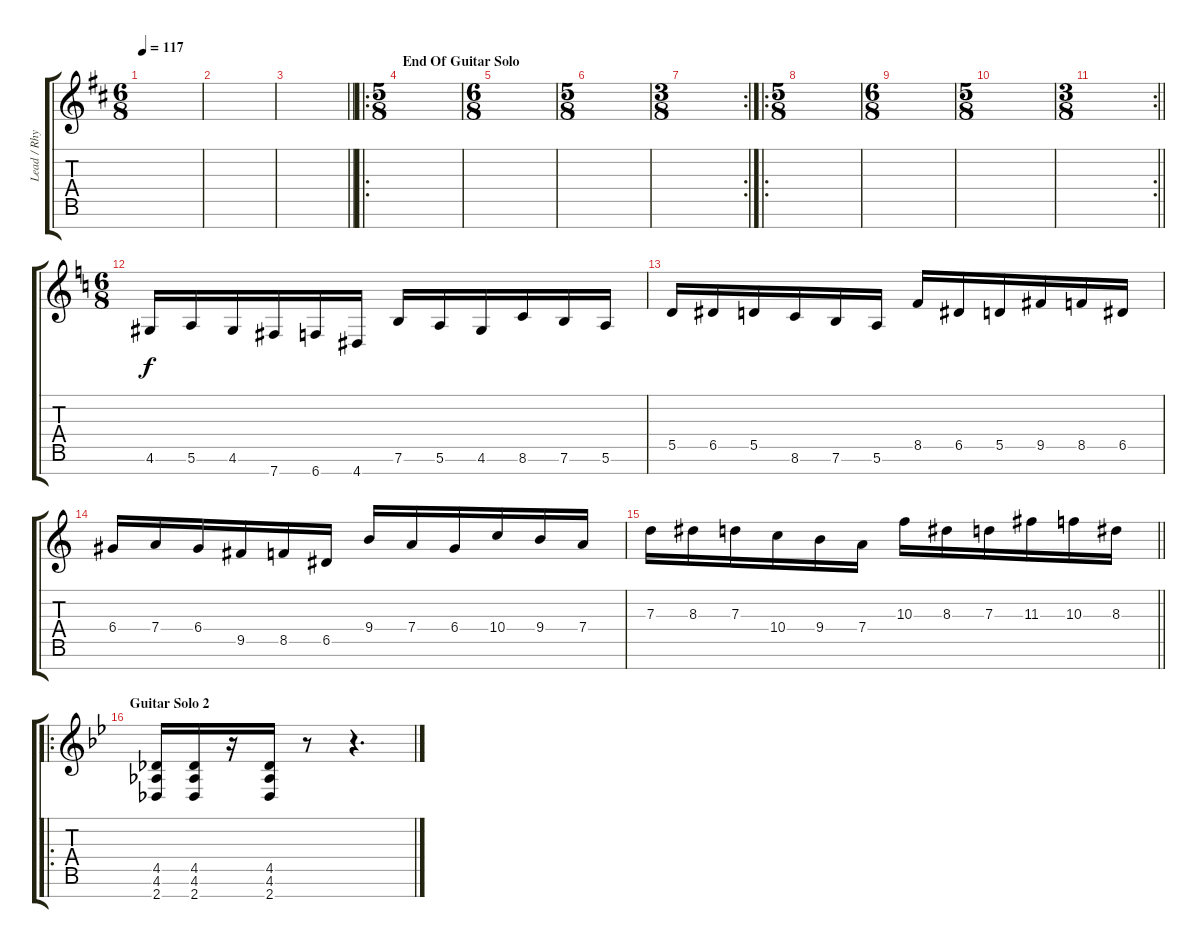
\track ("Lead / Rhythm Guitar 3" "Lead / Rhy") {instrument distortionguitar}
\staff {score tabs}
\tuning (E4 B3 G3 D3 A2 E2 B1) {hide}
\ts (6 8)
\tempo 117
\clef g2
\ks d
|
|
\barLineRight lightlight
|
\ro
\ts (5 8)
\section ("" "End Of Guitar Solo")
|
\ts (6 8)
|
\ts (5 8)
|
\rc 2
\ts (3 8)
|
\ro
\ts (5 8)
|
\ts (6 8)
|
\ts (5 8)
|
\rc 2
\ts (3 8)
\barLineRight lightlight
|
\ts (6 8)
\ks c
4.6.16{dy f} 5.6.16 4.6.16 7.7.16 6.7.16 4.7.16 7.6.16 5.6.16 4.6.16 8.6.16 7.6.16 5.6.16 |
5.5.16 6.5.16 5.5.16 8.6.16 7.6.16 5.6.16 8.5.16 6.5.16 5.5.16 9.5.16 8.5.16 6.5.16 |
6.4.16 7.4.16 6.4.16 9.5.16 8.5.16 6.5.16 9.4.16 7.4.16 6.4.16 10.4.16 9.4.16 7.4.16 |
\barLineRight lightlight
7.3.16 8.3.16 7.3.16 10.4.16 9.4.16 7.4.16 10.3.16 8.3.16 7.3.16 11.3.16 10.3.16 8.3.16 |
\ro
\section ("" "Guitar Solo 2")
\ks bb
(4.5 4.6 2.7).16 (4.5 4.6 2.7).16 r.16 (4.5 4.6 2.7).16 r.8 r.4{d}
